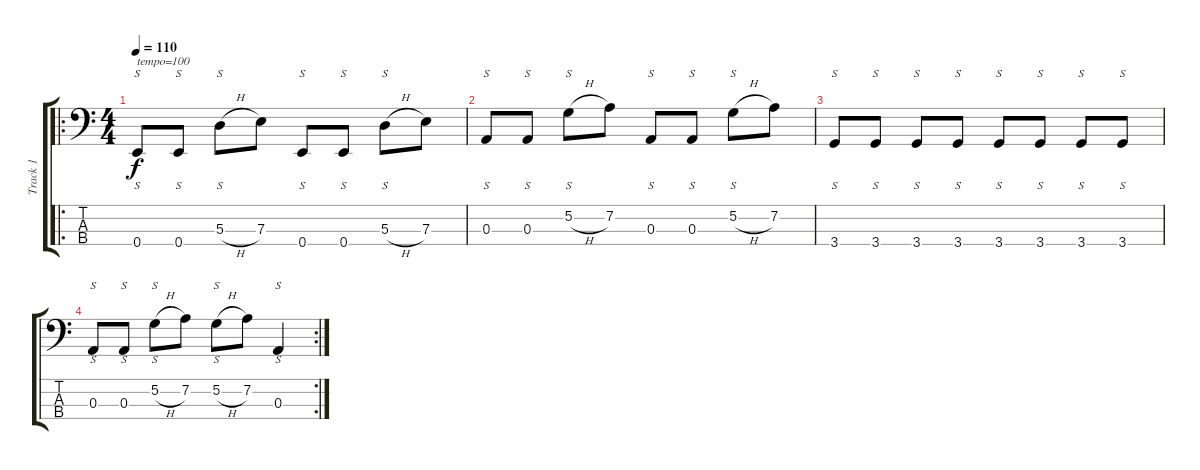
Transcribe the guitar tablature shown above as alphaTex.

\track ("Track 1" "Track 1") {instrument slapbass1}
\staff {score tabs}
\tuning (G2 D2 A1 E1) {hide}
\ro
\ts (4 4)
\tempo 110
\clef f4
\ks c
0.4.8{s txt "tempo=100" dy f} 0.4.8{s} 5.3{h}.8{s} 7.3.8 0.4.8{s} 0.4.8{s} 5.3{h}.8{s} 7.3.8 |
0.3.8{s} 0.3.8{s} 5.2{h}.8{s} 7.2.8 0.3.8{s} 0.3.8{s} 5.2{h}.8{s} 7.2.8 |
3.4.8{s} 3.4.8{s} 3.4.8{s} 3.4.8{s} 3.4.8{s} 3.4.8{s} 3.4.8{s} 3.4.8{s} |
\rc 2
0.3.8{s} 0.3.8{s} 5.2{h}.8{s} 7.2.8 5.2{h}.8{s} 7.2.8 0.3.4{s}
